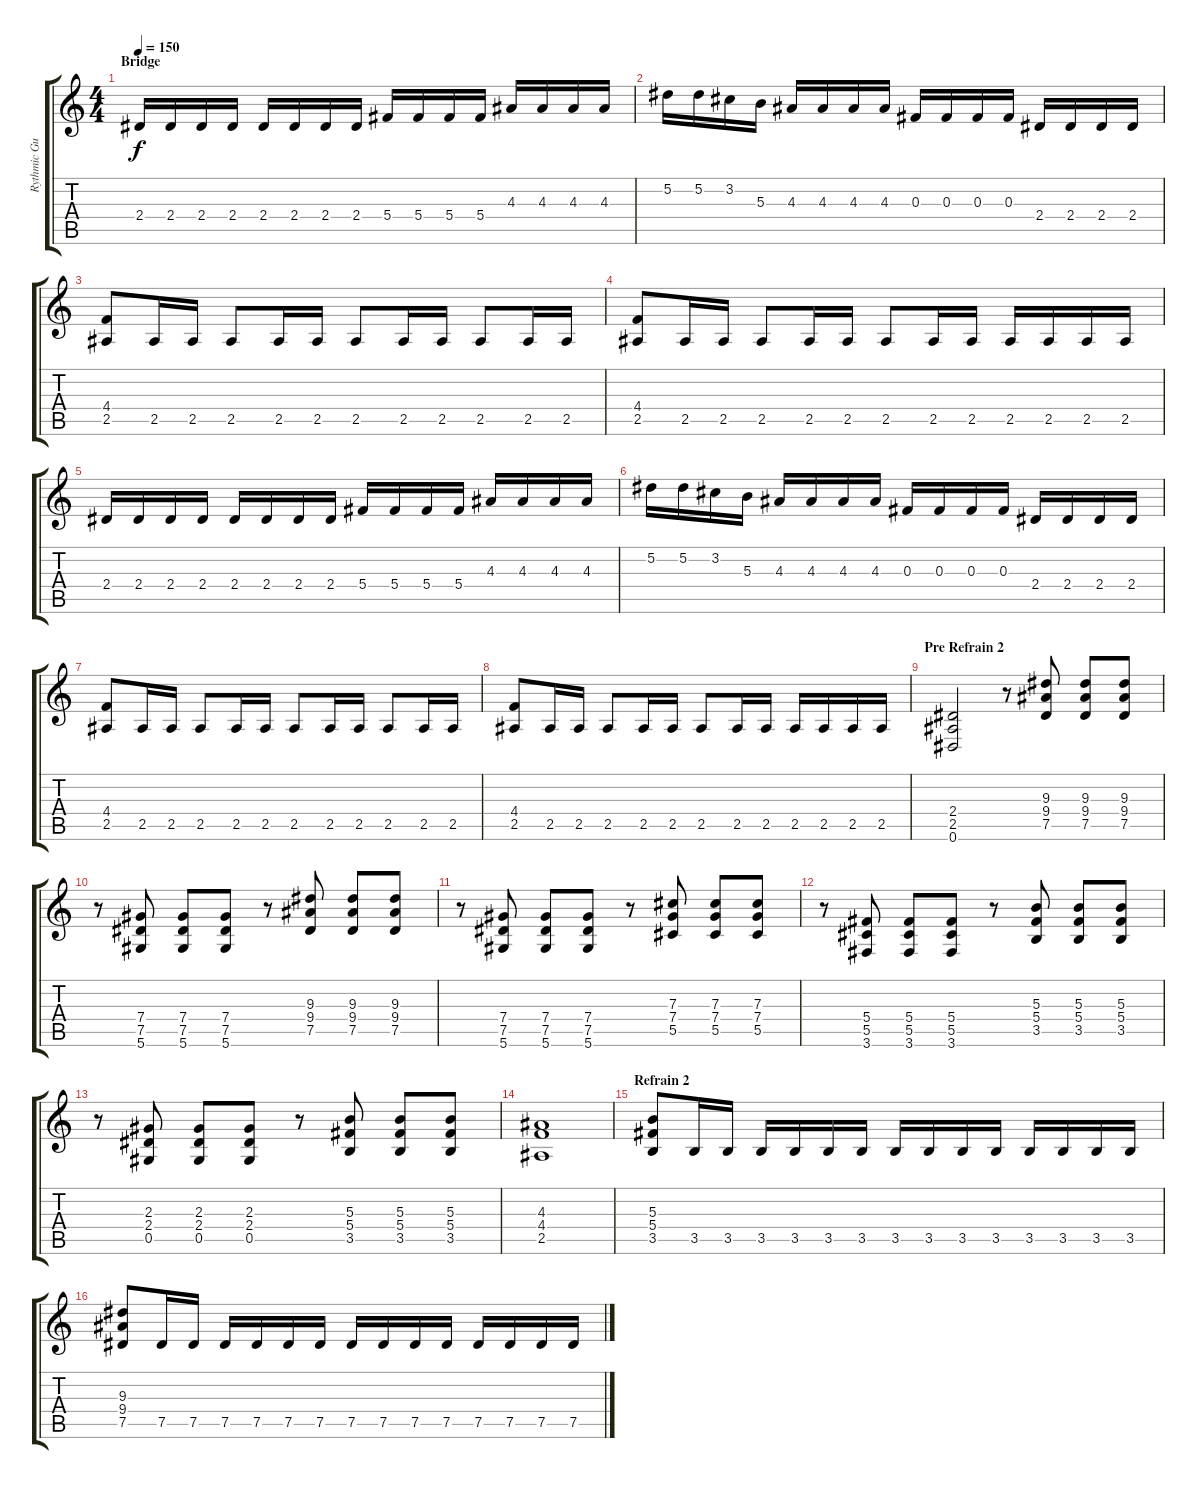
\track ("Rythmic Guitar (Jose A. Garrido)" "Rythmic Gu") {instrument distortionguitar}
\staff {score tabs}
\tuning (Eb4 Bb3 Gb3 Db3 Ab2 Eb2) {hide}
\ts (4 4)
\section ("" "Bridge")
\tempo 150
\clef g2
\ks c
2.4.16{dy f} 2.4.16 2.4.16 2.4.16 2.4.16 2.4.16 2.4.16 2.4.16 5.4.16 5.4.16 5.4.16 5.4.16 4.3.16 4.3.16 4.3.16 4.3.16 |
5.2.16 5.2.16 3.2.16 5.3.16 4.3.16 4.3.16 4.3.16 4.3.16 0.3.16 0.3.16 0.3.16 0.3.16 2.4.16 2.4.16 2.4.16 2.4.16 |
(4.4 2.5).8 2.5.16 2.5.16 2.5.8 2.5.16 2.5.16 2.5.8 2.5.16 2.5.16 2.5.8 2.5.16 2.5.16 |
(4.4 2.5).8 2.5.16 2.5.16 2.5.8 2.5.16 2.5.16 2.5.8 2.5.16 2.5.16 2.5.16 2.5.16 2.5.16 2.5.16 |
2.4.16 2.4.16 2.4.16 2.4.16 2.4.16 2.4.16 2.4.16 2.4.16 5.4.16 5.4.16 5.4.16 5.4.16 4.3.16 4.3.16 4.3.16 4.3.16 |
5.2.16 5.2.16 3.2.16 5.3.16 4.3.16 4.3.16 4.3.16 4.3.16 0.3.16 0.3.16 0.3.16 0.3.16 2.4.16 2.4.16 2.4.16 2.4.16 |
(4.4 2.5).8 2.5.16 2.5.16 2.5.8 2.5.16 2.5.16 2.5.8 2.5.16 2.5.16 2.5.8 2.5.16 2.5.16 |
(4.4 2.5).8 2.5.16 2.5.16 2.5.8 2.5.16 2.5.16 2.5.8 2.5.16 2.5.16 2.5.16 2.5.16 2.5.16 2.5.16 |
\section ("" "Pre Refrain 2")
(2.4 2.5 0.6).2 r.8 (9.3 9.4 7.5).8 (9.3 9.4 7.5).8 (9.3 9.4 7.5).8 |
r.8 (7.4 7.5 5.6).8 (7.4 7.5 5.6).8 (7.4 7.5 5.6).8 r.8 (9.3 9.4 7.5).8 (9.3 9.4 7.5).8 (9.3 9.4 7.5).8 |
r.8 (7.4 7.5 5.6).8 (7.4 7.5 5.6).8 (7.4 7.5 5.6).8 r.8 (7.3 7.4 5.5).8 (7.3 7.4 5.5).8 (7.3 7.4 5.5).8 |
r.8 (5.4 5.5 3.6).8 (5.4 5.5 3.6).8 (5.4 5.5 3.6).8 r.8 (5.3 5.4 3.5).8 (5.3 5.4 3.5).8 (5.3 5.4 3.5).8 |
r.8 (2.3 2.4 0.5).8 (2.3 2.4 0.5).8 (2.3 2.4 0.5).8 r.8 (5.3 5.4 3.5).8 (5.3 5.4 3.5).8 (5.3 5.4 3.5).8 |
(4.3 4.4 2.5).1 |
\section ("" "Refrain 2")
(5.3 5.4 3.5).8 3.5.16 3.5.16 3.5.16 3.5.16 3.5.16 3.5.16 3.5.16 3.5.16 3.5.16 3.5.16 3.5.16 3.5.16 3.5.16 3.5.16 |
(9.3 9.4 7.5).8 7.5.16 7.5.16 7.5.16 7.5.16 7.5.16 7.5.16 7.5.16 7.5.16 7.5.16 7.5.16 7.5.16 7.5.16 7.5.16 7.5.16
